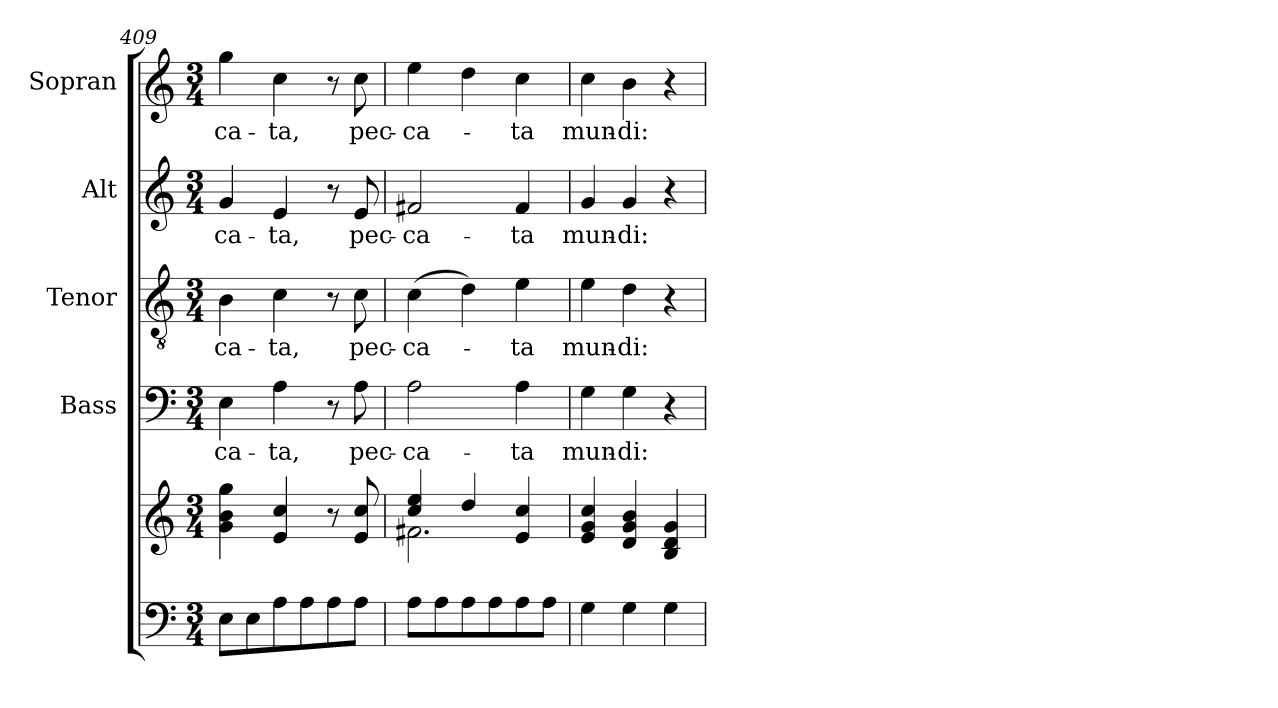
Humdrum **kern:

**kern	**kern	**kern	**text	**kern	**text	**kern	**text	**kern	**text
*part5	*part5	*part4	*part4	*part3	*part3	*part2	*part2	*part1	*part1
*staff6	*staff5	*staff4	*staff4	*staff3	*staff3	*staff2	*staff2	*staff1	*staff1
*	*	*I"Bass	*	*I"Tenor	*	*I"Alt	*	*I"Sopran	*
*	*	*I'B.	*	*I'T.	*	*I'A.	*	*I'S.	*
*clefF4	*clefG2	*clefF4	*	*clefGv2	*	*clefG2	*	*clefG2	*
*k[]	*k[]	*k[]	*	*k[]	*	*k[]	*	*k[]	*
*C:	*C:	*C:	*	*C:	*	*C:	*	*C:	*
*M3/4	*M3/4	*M3/4	*	*M3/4	*	*M3/4	*	*M3/4	*
=409	=409	=409	=409	=409	=409	=409	=409	=409	=409
!	!	!	!LO:LY:b	!	!LO:LY:b	!	!LO:LY:b	!	!LO:LY:b
8E\L	4g\ 4b\ 4gg\	4E\	-ca-	4B\	-ca-	4g/	-ca-	4gg\	-ca-
8E\	.	.	.	.	.	.	.	.	.
!	!	!	!LO:LY:b	!	!LO:LY:b	!	!LO:LY:b	!	!LO:LY:b
8A\	4e/ 4cc/	4A\	-ta,	4c\	-ta,	4e/	-ta,	4cc\	-ta,
8A\	.	.	.	.	.	.	.	.	.
8A\	8r	8r	.	8r	.	8r	.	8r	.
!	!	!	!LO:LY:b	!	!LO:LY:b	!	!LO:LY:b	!	!LO:LY:b
8A\J	8e/ 8cc/	8A\	pec-	8c\	pec-	8e/	pec-	8cc\	pec-
=410	=410	=410	=410	=410	=410	=410	=410	=410	=410
*	*^	*	*	*	*	*	*	*	*
!	!	!	!	!LO:LY:b	!	!LO:LY:b	!	!LO:LY:b	!	!LO:LY:b
8A\L	4cc/ 4ee/	2.f#X\	2A\	-ca-	(>4c\	-ca-	2f#X/	-ca-	4ee\	-ca-
8A\	.	.	.	.	.	.	.	.	.	.
8A\	4dd/	.	.	.	4d\)	.	.	.	4dd\	.
8A\	.	.	.	.	.	.	.	.	.	.
!	!	!	!	!LO:LY:b	!	!LO:LY:b	!	!LO:LY:b	!	!LO:LY:b
8A\	4e/ 4cc/	.	4A\	-ta	4e\	-ta	4f#/	-ta	4cc\	-ta
8A\J	.	.	.	.	.	.	.	.	.	.
*	*v	*v	*	*	*	*	*	*	*	*
=411	=411	=411	=411	=411	=411	=411	=411	=411	=411
!	!	!	!LO:LY:b	!	!LO:LY:b	!	!LO:LY:b	!	!LO:LY:b
4G\	4e/ 4g/ 4cc/	4G\	mun-	4e\	mun-	4g/	mun-	4cc\	mun-
!	!	!	!LO:LY:b	!	!LO:LY:b	!	!LO:LY:b	!	!LO:LY:b
4G\	4d/ 4g/ 4b/	4G\	-di:	4d\	-di:	4g/	-di:	4b\	-di:
4G\	4B/ 4d/ 4g/	4r	.	4r	.	4r	.	4r	.
=	=	=	=	=	=	=	=	=	=
*-	*-	*-	*-	*-	*-	*-	*-	*-	*-
